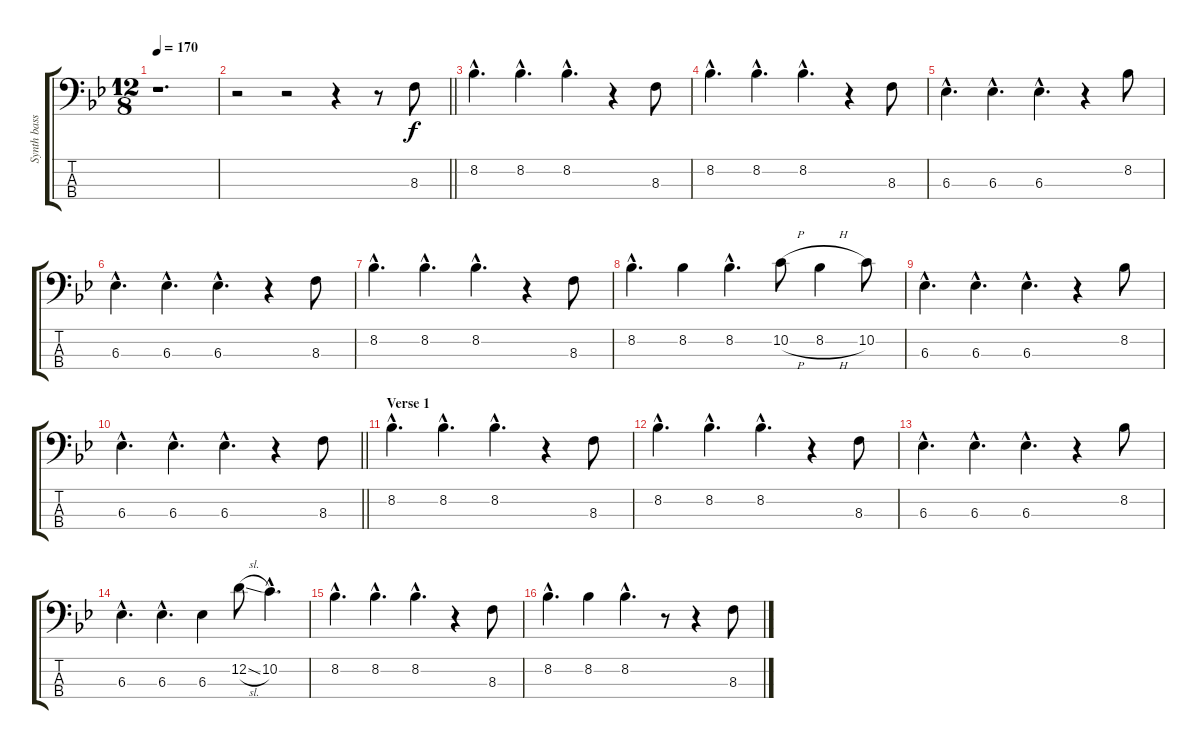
\track ("Synth bass" "Synth bass") {instrument synthbass1}
\staff {score tabs}
\tuning (G2 D2 A1 E1) {hide}
\ts (12 8)
\tempo 170
\clef f4
\ks bb
r.1{d dy f instrument synthbass1} |
\barLineRight lightlight
r.2 r.2 r.4 r.8 8.3.8 |
8.2{hac}.4{d} 8.2{hac}.4{d} 8.2{hac}.4{d} r.4 8.3.8 |
8.2{hac}.4{d} 8.2{hac}.4{d} 8.2{hac}.4{d} r.4 8.3.8 |
6.3{hac}.4{d} 6.3{hac}.4{d} 6.3{hac}.4{d} r.4 8.2.8 |
6.3{hac}.4{d} 6.3{hac}.4{d} 6.3{hac}.4{d} r.4 8.3.8 |
8.2{hac}.4{d} 8.2{hac}.4{d} 8.2{hac}.4{d} r.4 8.3.8 |
8.2{hac}.4{d} 8.2.4 8.2{hac}.4{d} 10.2{h}.8 8.2{h}.4 10.2.8 |
6.3{hac}.4{d} 6.3{hac}.4{d} 6.3{hac}.4{d} r.4 8.2.8 |
\barLineRight lightlight
6.3{hac}.4{d} 6.3{hac}.4{d} 6.3{hac}.4{d} r.4 8.3.8 |
\section ("" "Verse 1")
8.2{hac}.4{d} 8.2{hac}.4{d} 8.2{hac}.4{d} r.4 8.3.8 |
8.2{hac}.4{d} 8.2{hac}.4{d} 8.2{hac}.4{d} r.4 8.3.8 |
6.3{hac}.4{d} 6.3{hac}.4{d} 6.3{hac}.4{d} r.4 8.2.8 |
6.3{hac}.4{d} 6.3{hac}.4{d} 6.3.4 12.2{sl}.8 10.2{hac}.4{d} |
8.2{hac}.4{d} 8.2{hac}.4{d} 8.2{hac}.4{d} r.4 8.3.8 |
8.2{hac}.4{d} 8.2.4 8.2{hac}.4{d} r.8 r.4 8.3.8
